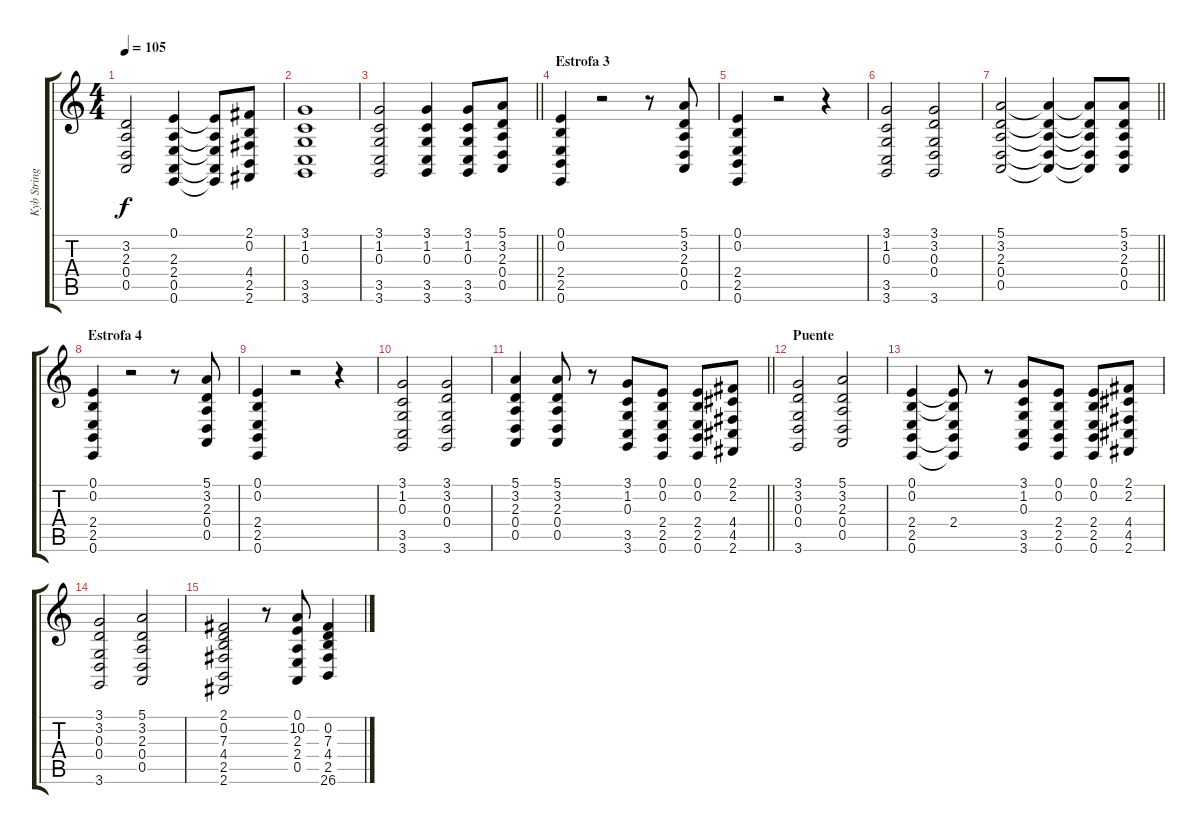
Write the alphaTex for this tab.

\track ("Kyb Strings" "Kyb String") {instrument synthstrings1}
\staff {score tabs}
\tuning (E4 B3 G3 D3 A2 E2) {hide}
\ts (4 4)
\tempo 105
\clef g2
\ks c
(3.2 2.3 0.4 0.5).2{dy f} (0.1 2.3 2.4 0.5 0.6).4 (0.1{t} 2.3{t} 2.4{t} 0.5{t} 0.6{t}).8 (2.1 0.2 4.4 2.5 2.6).8 |
(3.1 1.2 0.3 3.5 3.6).1 |
\barLineRight lightlight
(3.1 1.2 0.3 3.5 3.6).2 (3.1 1.2 0.3 3.5 3.6).4 (3.1 1.2 0.3 3.5 3.6).8 (5.1 3.2 2.3 0.4 0.5).8 |
\section ("" "Estrofa 3")
(0.1 0.2 2.4 2.5 0.6).4 r.2 r.8 (5.1 3.2 2.3 0.4 0.5).8 |
(0.1 0.2 2.4 2.5 0.6).4 r.2 r.4 |
(3.1 1.2 0.3 3.5 3.6).2 (3.1 3.2 0.3 0.4 3.6).2 |
\barLineRight lightlight
(5.1 3.2 2.3 0.4 0.5).2 (5.1{t} 3.2{t} 2.3{t} 0.4{t} 0.5{t}).4 (5.1{t} 3.2{t} 2.3{t} 0.4{t} 0.5{t}).8 (5.1 3.2 2.3 0.4 0.5).8 |
\section ("" "Estrofa 4")
(0.1 0.2 2.4 2.5 0.6).4 r.2 r.8 (5.1 3.2 2.3 0.4 0.5).8 |
(0.1 0.2 2.4 2.5 0.6).4 r.2 r.4 |
(3.1 1.2 0.3 3.5 3.6).2 (3.1 3.2 0.3 0.4 3.6).2 |
\barLineRight lightlight
(5.1 3.2 2.3 0.4 0.5).4 (5.1 3.2 2.3 0.4 0.5).8 r.8 (3.1 1.2 0.3 3.5 3.6).8 (0.1 0.2 2.4 2.5 0.6).8 (0.1 0.2 2.4 2.5 0.6).8 (2.1 2.2 4.4 4.5 2.6).8 |
\section ("" "Puente")
(3.1 3.2 0.3 0.4 3.6).2 (5.1 3.2 2.3 0.4 0.5).2 |
(0.1 0.2 2.4 2.5 0.6).4 (0.1{t} 0.2{t} 2.4 2.5{t} 0.6{t}).8 r.8 (3.1 1.2 0.3 3.5 3.6).8 (0.1 0.2 2.4 2.5 0.6).8 (0.1 0.2 2.4 2.5 0.6).8 (2.1 2.2 4.4 4.5 2.6).8 |
(3.1 3.2 0.3 0.4 3.6).2 (5.1 3.2 2.3 0.4 0.5).2 |
(2.1 0.2 7.3 4.4 2.5 2.6).2 r.8 (0.1 10.2 2.3 2.4 0.5).8 (0.2 7.3 4.4 2.5 26.6).4
